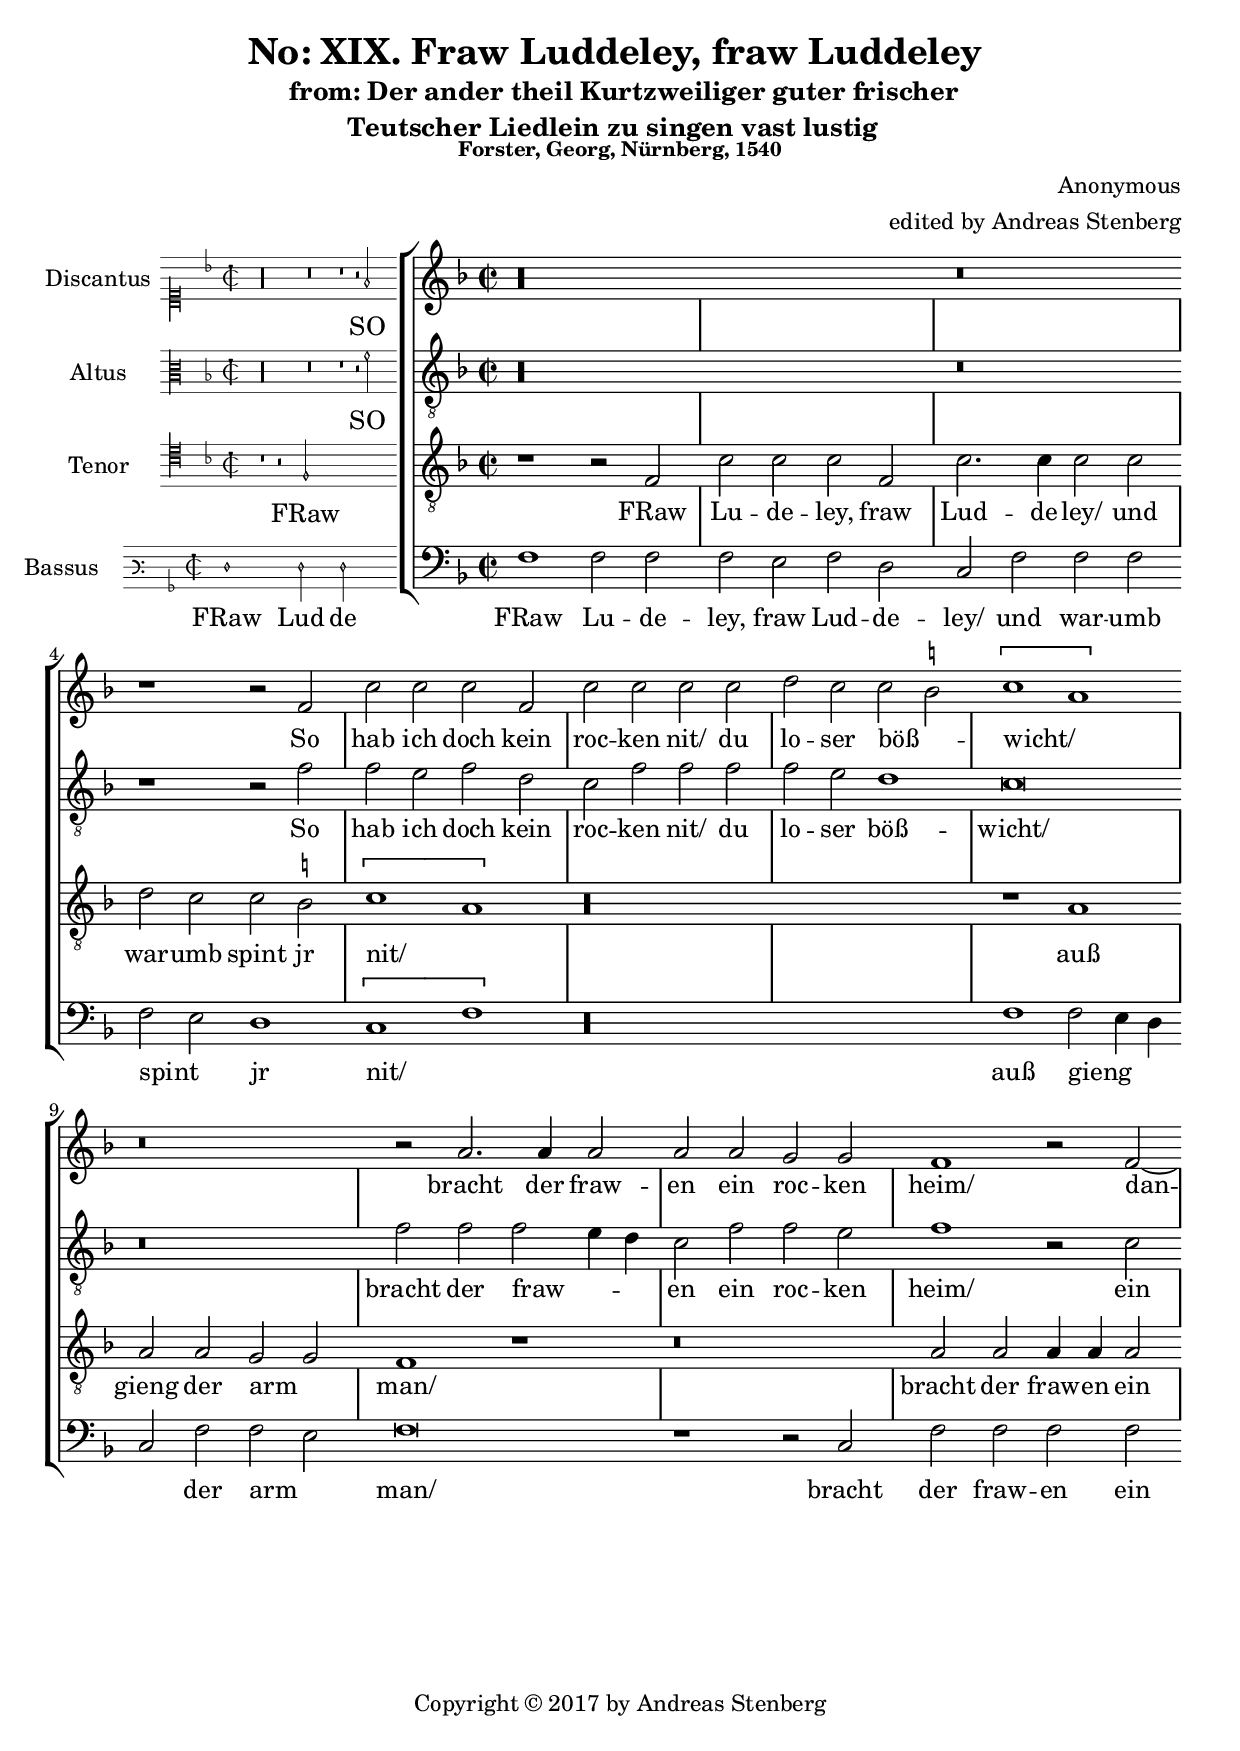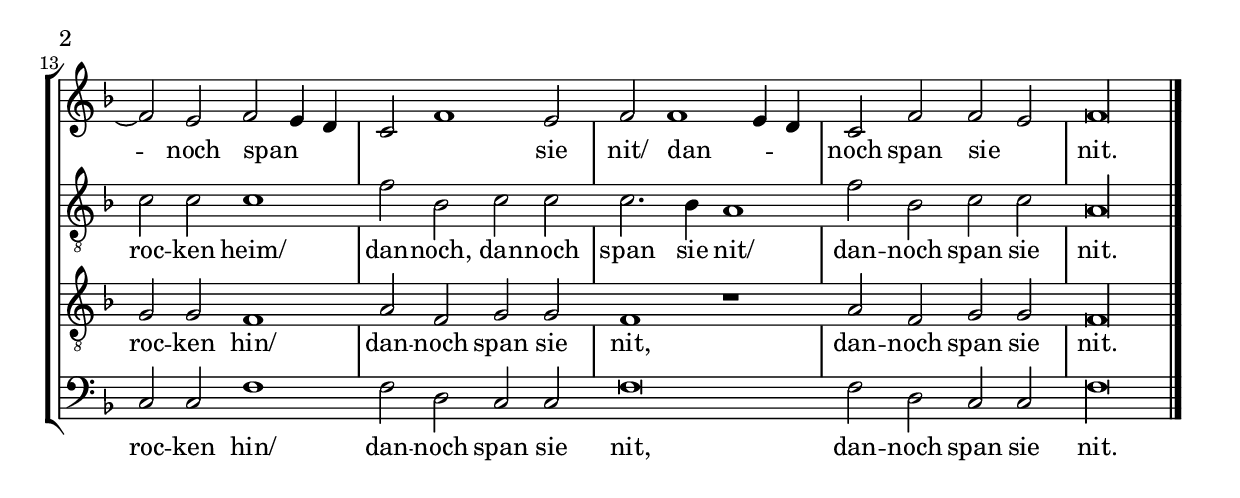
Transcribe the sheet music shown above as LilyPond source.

\version "2.18.0"
#(append! supported-clefs '(("mensural-f3" . ("clefs.mensural.f" 0 0))))
incipit =
#(define-music-function (parser location incipit-music) (ly:music?)
  #{
    \once \override Staff.InstrumentName.self-alignment-X = #RIGHT
    \once \override Staff.InstrumentName.self-alignment-Y = ##f
    \once \override Staff.InstrumentName.padding = #0.3
    \once \override Staff.InstrumentName.stencil =
      #(lambda (grob)
   (let* ((instrument-name (ly:grob-property grob 'long-text)))
     (set! (ly:grob-property grob 'long-text)
     #{ \markup
          \score
             {
         { \context MensuralStaff \with {
                          instrumentName = #instrument-name
                       } $incipit-music
         }
                     \layout { $(ly:grob-layout grob)
                   line-width = \indent
                         indent =
        % primitive-eval is probably easiest for
        % escaping lexical closure and evaluating
        % everything respective to (current-module).
                               #(primitive-eval
                                       '(or (false-if-exception (- indent incipit-width))
              (* 0.5 indent)))
                   ragged-right = ##f
                   ragged-last = ##f
                   system-count = #1 }
       }
      #})
           (system-start-text::print grob)))
  #})

%%%%%%%%%%%%%%%%%%%%%%%%%
\paper {
  ragged-bottom = ##t
  ragged-last-bottom = ##t
}
\include "deutsch.ly"
global = {
  \set Score.skipBars = ##t
  \set suggestAccidentals =##t
  \key f \major
  \time 2/2
  \set Timing.measureLength = #(ly:make-moment 2/1)
  \skip 1*36


  % let finis bar go through all staves
  \override Staff.BarLine.transparent = ##f

  % finis bar
  \bar "|."
}

discantusIncipit = <<
  \new MensuralVoice = "discantusIncipit" <<
    \repeat unfold 9 { s1 \noBreak }
    {
      \clef "mensural-c1"
      \key f \major
      \time 2/2
      r\longa
      r\breve
      r1 r2 f'2
    }
  >>
  \new Lyrics \lyricsto discantusIncipit { SO }
>>

discantusNotes = {
  \relative c' {
    \clef "treble"
    \set suggestAccidentals =##t
    r\longa
    r\breve
    r1 r2 f2
    c'2 c2 c2 f,2
    c'2 c2 c2 c2
    d2 c2 c2( h2)    		%% END OF FIRST LINE
    \[c1( a1)\]		
    r\breve 
    r2 a2. a4 a2
    a2 a2 g2 g2 
    f1 r2 f2~
    f2 e2 f2( e4 d4
    c2 f1) e2
    f2 f1( e4 d4)		%% end of second line
    c2 f2 f2( e2)
    \cadenzaOn
    f\longa
  }
}

discantusLyrics = \lyricmode {
  So hab ich doch kein roc -- ken nit/
  du lo -- ser böß -- wicht/
  bracht der fraw -- en ein roc -- ken heim/
  dan -- noch span sie nit/
  dan -- noch span sie nit.
}

altusIncipit = <<
  \new MensuralVoice = "altusIncipit" <<
    \repeat unfold 9 { s1 \noBreak }
    {
      \clef "mensural-c3"
      \key f \major
      \time 2/2
      r\longa
      r\breve
      r1 r2 f'2
    }
  >>
  \new Lyrics \lyricsto altusIncipit { SO }
>>

altusNotes = {
  \relative c'  {
    \clef "treble_8"
    r\longa 
    r\breve
    r1 r2 f2
    f2 e2 f2 d2
    c2 f2 f2 f2
    f2 e2 d1
    c\breve 
    r\breve 		%% end of first line
    f2 f2 f2( e4 d4)
    
    c2 f2 f2 e2
    f1 r2 c2
    c2 c2 c1
    f2 b,2		%% end of second line
    c2 c2
    c2. b4 a1
    f'2 b,2 c2 c2
    a\longa
  }
}

altusLyrics = \lyricmode {
  So hab ich doch kein roc -- ken nit/
  du lo -- ser böß -- wicht/
  bracht der fraw -- en ein roc -- ken heim/
  ein roc -- ken heim/
  dan -- noch, dan -- noch span sie nit/
  dan -- noch span sie nit.
}

tenorIncipit = <<
  \new MensuralVoice = "tenorIncipit" <<
    \repeat unfold 9 { s1 \noBreak }
    {
      \clef "mensural-c4"
      \key f \major
      \time 2/2
      r1 r2 f2
      
    }
  >>
  \new Lyrics \lyricsto tenorIncipit { FRaw Lud de ley }
>>

tenorNotes = {
  \relative c  {
    \clef "treble_8"
    r1 r2 f2
    c'2 c2 c2 f,2
    c'2. c4 c2 c2
    d2 c2 c2 h2			%% end of first line
    \[c1( a1)\]
    r\longa
    r1 a1
    a2 a2 g2 g2
    f1 r1
    r\breve
    a2 a2 a4 a4 a2
    g2 g2 f1			%5 end of second line
    a2 f2 g2 g2
    f1 r1
    a2 f2 g2 g2
    f\longa
  }
}
 
tenorLyrics = \lyricmode {
  FRaw Lu -- de -- ley, fraw Lud -- de -- ley/
  und war -- umb spint jr nit/
  auß gieng der arm _ man/ 
  bracht der fraw -- en ein roc -- ken hin/
  dan -- noch span sie nit,
  dan -- noch span sie nit.
}

bassusIncipit = <<
  \new MensuralVoice = "bassusIncipit" <<
    \repeat unfold 9 { s1 \noBreak }
    {
      \clef "mensural-f3"
      \key f \major
      \time 2/2
      %% incipit
       f1 f2 f2
    }
  >>
  \new Lyrics \lyricsto bassusIncipit { FRaw Lud de ley }
>>

bassusNotes = {
  \relative c {
    \clef "bass"
    f1 f2 f2
    f2 e2 f2 d2
    c2 f2 f2 f2
    f2( e2) d1
    \[c1( f1)\]
    r\longa			%% end of first line
    f1 f2( e4 d4
    c2) f2 f2( e2)
    f\breve
    r1 r2 c2
    f2 f2 f2 f2
    c2 c2 f1		%% end of second line
    f2 d2 c2 c2
    f\breve
    f2 d2 c2 c2
    f\longa
  }
}

bassusLyrics = \lyricmode {
  FRaw Lu -- de -- ley, fraw Lud -- de -- ley/
  und war -- umb spint jr nit/
  auß gieng der arm  man/ 
  bracht der fraw -- en ein roc -- ken hin/
  dan -- noch span sie nit,
  dan -- noch span sie nit.
 
}

\score {
  <<
    \new StaffGroup = choirStaff <<
      \new Voice = "discantusNotes" <<
        \global
        \set Staff.instrumentName = #"Discantus"
        \set Staff.midiInstrument ="choir aahs"
        \incipit \discantusIncipit
        \discantusNotes
      >>
      \new Lyrics = "discantusLyrics" \lyricsto discantusNotes { \discantusLyrics }
      \new Voice = "altusNotes" <<
        \global
        \set Staff.instrumentName = #"Altus"
        \set Staff.midiInstrument ="choir aahs"
        \incipit \altusIncipit
        \altusNotes
      >>
      \new Lyrics = "altusLyrics" \lyricsto altusNotes { \altusLyrics }
      \new Voice = "tenorNotes" <<
        \global
        \set Staff.instrumentName = #"Tenor"
        \set Staff.midiInstrument ="choir aahs"
        \incipit \tenorIncipit
        \tenorNotes
      >>
      \new Lyrics = "tenorLyrics" \lyricsto tenorNotes { \tenorLyrics }
      \new Voice = "bassusNotes" <<
        \global
        \set Staff.instrumentName = #"Bassus"
        \set Staff.midiInstrument ="choir aahs"
        \incipit \bassusIncipit
        \bassusNotes
      >>
      \new Lyrics = "bassusLyrics" \lyricsto bassusNotes { \bassusLyrics }
    >>
  >>
  \layout {
    \context {
      \Score
      %% no bar lines in staves or lyrics
      \hide BarLine
    }
    %% the next two instructions keep the lyrics between the bar lines
    \context {
      \Lyrics
      \consists "Bar_engraver"
      \consists "Separating_line_group_engraver"
    }
    \context {
      \Voice
      %% no slurs
      \hide Slur
      %% Comment in the below "\remove" command to allow line
      %% breaking also at those bar lines where a note overlaps
      %% into the next measure.  The command is commented out in this
      %% short example score, but especially for large scores, you
      %% will typically yield better line breaking and thus improve
      %% overall spacing if you comment in the following command.
      %%\remove "Forbid_line_break_engraver"
    }
    indent = 6\cm
    incipit-width = 4\cm
  }
  \midi { \tempo 1 =88 }
}
\header {
  title = "No: XIX. Fraw Luddeley, fraw Luddeley "
	subtitle =\markup{ \center-column { " from: Der ander theil Kurtzweiliger guter frischer" 
	"Teutscher Liedlein zu singen vast lustig  " }}
	subsubtitle ="Forster, Georg, Nürnberg, 1540"
	composer ="Anonymous"
	arranger = "edited by Andreas Stenberg" 
        poet =""
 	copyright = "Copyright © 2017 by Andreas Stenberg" 
}